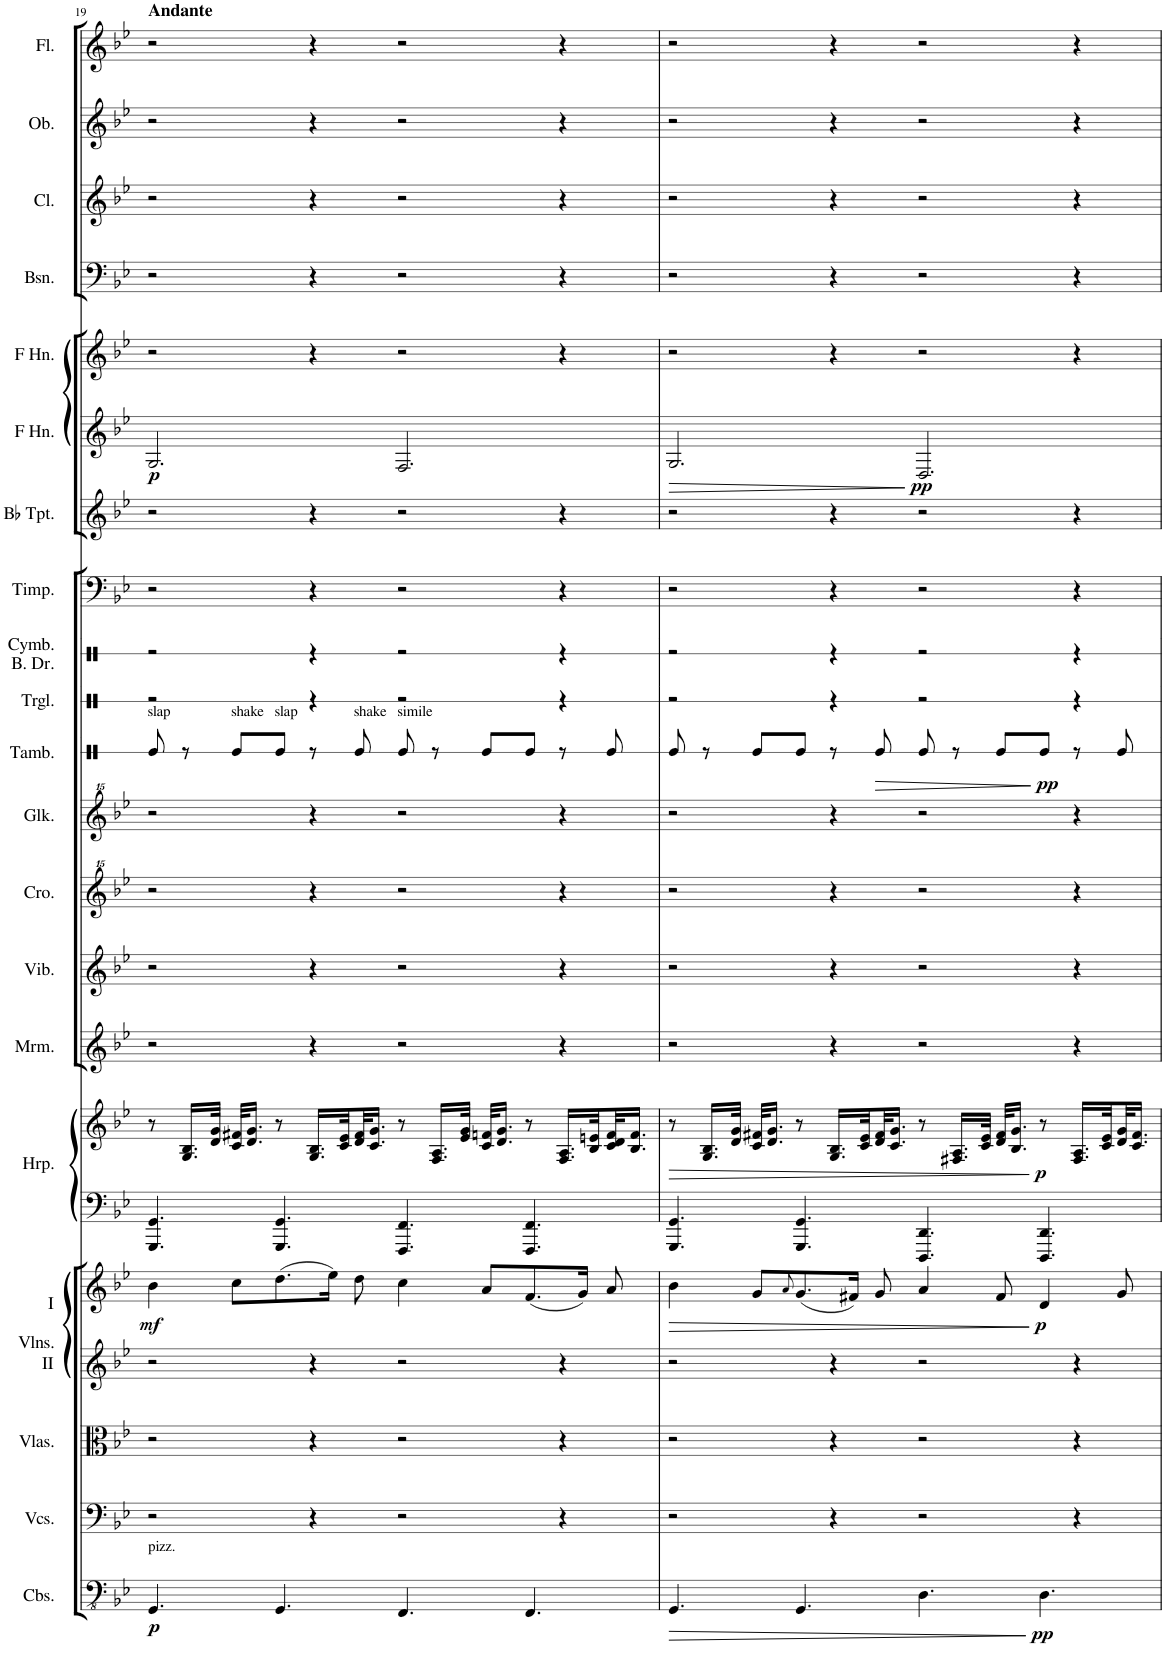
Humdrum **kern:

**kern	**dynam	**kern	**kern	**kern	**kern	**dynam	**kern	**kern	**dynam	**kern	**kern	**kern	**kern	**kern	**dynam	**kern	**kern	**kern	**kern	**kern	**dynam	**kern	**kern	**kern	**kern	**kern
*part21	*part21	*part20	*part19	*part18	*part17	*part17	*part16	*part16	*part16	*part15	*part14	*part13	*part12	*part11	*part11	*part10	*part9	*part8	*part7	*part6	*part6	*part5	*part4	*part3	*part2	*part1
*staff22	*staff22	*staff21	*staff20	*staff19	*staff18	*staff18	*staff17	*staff16	*staff16/17	*staff15	*staff14	*staff13	*staff12	*staff11	*staff11	*staff10	*staff9	*staff8	*staff7	*staff6	*staff6	*staff5	*staff4	*staff3	*staff2	*staff1
*I"Contrabasses	*	*I"Violoncellos	*I"Violas	*I"II	*I"I  Violins	*	*I"Harp	*	*	*I"Marimba	*I"Vibraphone	*I"Crotales	*I"Glockenspiel	*I"Tambourine	*	*I"Triangle	*I"Cymbals &amp; Bass Drum	*I"Timpani	*I"Bb Trumpet	*I"Horn in F	*	*I"Horn in F	*I"Bassoon	*I"Clarinet	*I"Oboe	*I"Flute
*I'Cbs.	*	*I'Vcs.	*I'Vlas.	*I'II	*I'I  Vlns.	*	*I'Hrp.	*	*	*I'Mrm.	*I'Vib.	*I'Cro.	*I'Glk.	*I'Tamb.	*	*I'Trgl.	*I'Cymb. B. Dr.	*I'Timp.	*I'Bb Tpt.	*	*	*	*I'Bsn.	*I'Cl.	*I'Ob.	*I'Fl.
!!LO:PB:g=z
*clefFv4	*	*clefF4	*clefC3	*clefG2	*clefG2	*	*clefF4	*clefG2	*	*clefG2	*clefG2	*clefG^^2	*clefG^^2	*clefX	*	*clefX	*clefX	*clefF4	*clefG2	*clefG2	*	*clefG2	*clefF4	*clefG2	*clefG2	*clefG2
*	*	*	*	*	*ITrd1c2	*	*ITrd5c9	*ITrd5c9	*	*	*	*	*	*	*	*	*	*	*ITrd7c12	*ITrd4c7	*	*	*	*	*	*
*k[b-e-]	*	*k[b-e-]	*k[b-e-]	*k[b-e-]	*k[b-e-]	*	*k[b-e-]	*k[b-e-]	*	*k[b-e-]	*k[b-e-]	*k[b-e-]	*k[b-e-]	*k[]	*	*k[]	*k[]	*k[b-e-]	*k[b-e-]	*k[b-e-]	*	*k[b-e-]	*k[b-e-]	*k[b-e-]	*k[b-e-]	*k[b-e-]
*M6/4	*	*M6/4	*M6/4	*M6/4	*M6/4	*	*M6/4	*M6/4	*	*M6/4	*M6/4	*M6/4	*M6/4	*M6/4	*	*M6/4	*M6/4	*M6/4	*M6/4	*M6/4	*	*M6/4	*M6/4	*M6/4	*M6/4	*M6/4
=19	=19	=19	=19	=19	=19	=19	=19	=19	=19	=19	=19	=19	=19	=19	=19	=19	=19	=19	=19	=19	=19	=19	=19	=19	=19	=19
!	!	!	!	!	!	!	!	!	!	!	!	!	!	!	!	!	!	!	!	!	!	!	!	!	!	!LO:TX:a:B:t=Andante
!	!	!	!	!	!	!	!	!	!	!	!	!	!	!LO:TX:a:t=slap	!	!	!	!	!	!	!	!	!	!	!	!
!LO:TX:a:t=pizz.	!	!	!	!	!	!	!	!	!	!	!	!	!	!	!	!	!	!	!	!	!	!	!	!	!	!
!	!LO:DY:b	!	!	!	!	!LO:DY:b	!	!	!	!	!	!	!	!	!	!	!	!	!	!	!LO:DY:b	!	!	!	!	!
4.GGG/	p	2r	2r	2r	4b-\	mf	4.GGG/ 4.GG/	8r	.	2r	2r	2r	2r	8Re/	.	2r	2r	2r	2r	2.G/	p	2r	2r	2r	2r	2r
.	.	.	.	.	.	.	.	16.G/ 16.B-/LL	.	.	.	.	.	8r	.	.	.	.	.	.	.	.	.	.	.	.
.	.	.	.	.	.	.	.	32d/ 32g/JJk	.	.	.	.	.	.	.	.	.	.	.	.	.	.	.	.	.	.
!	!	!	!	!	!	!	!	!	!	!	!	!	!	!LO:TX:a:t=shake	!	!	!	!	!	!	!	!	!	!	!	!
.	.	.	.	.	8cc\L	.	.	32c/ 32f#X/KLL	.	.	.	.	.	8Re/L	.	.	.	.	.	.	.	.	.	.	.	.
.	.	.	.	.	.	.	.	16.d/ 16.g/JJ	.	.	.	.	.	.	.	.	.	.	.	.	.	.	.	.	.	.
!	!	!	!	!	!	!	!	!	!	!	!	!	!	!LO:TX:a:t=slap	!	!	!	!	!	!	!	!	!	!	!	!
4.GGG/	.	.	.	.	(8.dd\	.	4.GGG/ 4.GG/	8r	.	.	.	.	.	8Re/J	.	.	.	.	.	.	.	.	.	.	.	.
.	.	4r	4r	4r	.	.	.	16.G/ 16.B-/LL	.	4r	4r	4r	4r	8r	.	4r	4r	4r	4r	.	.	4r	4r	4r	4r	4r
.	.	.	.	.	16ee-\Jk)	.	.	.	.	.	.	.	.	.	.	.	.	.	.	.	.	.	.	.	.	.
.	.	.	.	.	.	.	.	32c/ 32e-/L	.	.	.	.	.	.	.	.	.	.	.	.	.	.	.	.	.	.
!	!	!	!	!	!	!	!	!	!	!	!	!	!	!LO:TX:a:t=shake	!	!	!	!	!	!	!	!	!	!	!	!
.	.	.	.	.	8dd\	.	.	32d/ 32f#/J	.	.	.	.	.	8Re/	.	.	.	.	.	.	.	.	.	.	.	.
.	.	.	.	.	.	.	.	16.c/ 16.g/JJ	.	.	.	.	.	.	.	.	.	.	.	.	.	.	.	.	.	.
!	!	!	!	!	!	!	!	!	!	!	!	!	!	!LO:TX:a:t=simile	!	!	!	!	!	!	!	!	!	!	!	!
4.FFF/	.	2r	2r	2r	4cc\	.	4.FFF/ 4.FF/	8r	.	2r	2r	2r	2r	8Re/	.	2r	2r	2r	2r	2.F/	.	2r	2r	2r	2r	2r
.	.	.	.	.	.	.	.	16.F/ 16.A/LL	.	.	.	.	.	8r	.	.	.	.	.	.	.	.	.	.	.	.
.	.	.	.	.	.	.	.	32e-/ 32g/JJk	.	.	.	.	.	.	.	.	.	.	.	.	.	.	.	.	.	.
.	.	.	.	.	8a/L	.	.	32c/ 32fn/KLL	.	.	.	.	.	8Re/L	.	.	.	.	.	.	.	.	.	.	.	.
.	.	.	.	.	.	.	.	16.d/ 16.g/JJ	.	.	.	.	.	.	.	.	.	.	.	.	.	.	.	.	.	.
4.FFF/	.	.	.	.	(8.f/	.	4.FFF/ 4.FF/	8r	.	.	.	.	.	8Re/J	.	.	.	.	.	.	.	.	.	.	.	.
.	.	4r	4r	4r	.	.	.	16.F/ 16.A/LL	.	4r	4r	4r	4r	8r	.	4r	4r	4r	4r	.	.	4r	4r	4r	4r	4r
.	.	.	.	.	16g/Jk)	.	.	.	.	.	.	.	.	.	.	.	.	.	.	.	.	.	.	.	.	.
.	.	.	.	.	.	.	.	32B-/ 32en/L	.	.	.	.	.	.	.	.	.	.	.	.	.	.	.	.	.	.
.	.	.	.	.	8a/	.	.	32c/ 32d/ 32f/J	.	.	.	.	.	8Re/	.	.	.	.	.	.	.	.	.	.	.	.
.	.	.	.	.	.	.	.	16.B-/ 16.f/JJ	.	.	.	.	.	.	.	.	.	.	.	.	.	.	.	.	.	.
=20	=20	=20	=20	=20	=20	=20	=20	=20	=20	=20	=20	=20	=20	=20	=20	=20	=20	=20	=20	=20	=20	=20	=20	=20	=20	=20
!	!LO:HP:b	!	!	!	!	!LO:HP:b	!	!	!LO:HP:b	!	!	!	!	!	!	!	!	!	!	!	!LO:HP:b	!	!	!	!	!
4.GGG/	>	2r	2r	2r	4b-\	>	4.GGG/ 4.GG/	8r	>	2r	2r	2r	2r	8Re/	.	2r	2r	2r	2r	2.G/	>	2r	2r	2r	2r	2r
.	.	.	.	.	.	.	.	16.G/ 16.B-/LL	.	.	.	.	.	8r	.	.	.	.	.	.	.	.	.	.	.	.
.	.	.	.	.	.	.	.	32d/ 32g/JJk	.	.	.	.	.	.	.	.	.	.	.	.	.	.	.	.	.	.
.	.	.	.	.	8g/L	.	.	32c/ 32f#X/KLL	.	.	.	.	.	8Re/L	.	.	.	.	.	.	.	.	.	.	.	.
.	.	.	.	.	.	.	.	16.d/ 16.g/JJ	.	.	.	.	.	.	.	.	.	.	.	.	.	.	.	.	.	.
.	.	.	.	.	8qa/	.	.	.	.	.	.	.	.	.	.	.	.	.	.	.	.	.	.	.	.	.
4.GGG/	.	.	.	.	(8.g/	.	4.GGG/ 4.GG/	8r	.	.	.	.	.	8Re/J	.	.	.	.	.	.	.	.	.	.	.	.
.	.	4r	4r	4r	.	.	.	16.G/ 16.B-/LL	.	4r	4r	4r	4r	8r	.	4r	4r	4r	4r	.	.	4r	4r	4r	4r	4r
.	.	.	.	.	16f#X/Jk)	.	.	.	.	.	.	.	.	.	.	.	.	.	.	.	.	.	.	.	.	.
.	.	.	.	.	.	.	.	32c/ 32e-/L	.	.	.	.	.	.	.	.	.	.	.	.	.	.	.	.	.	.
!	!	!	!	!	!	!	!	!	!	!	!	!	!	!	!LO:HP:b	!	!	!	!	!	!	!	!	!	!	!
.	.	.	.	.	8g/	.	.	32d/ 32f#/J	.	.	.	.	.	8Re/	>	.	.	.	.	.	.	.	.	.	.	.
.	.	.	.	.	.	.	.	16.c/ 16.g/JJ	.	.	.	.	.	.	.	.	.	.	.	.	.	.	.	.	.	.
!	!	!	!	!	!	!	!	!	!	!	!	!	!	!	!	!	!	!	!	!	!LO:DY:n=1:b	!	!	!	!	!
4.DD\	.	2r	2r	2r	4a/	.	4.DDD/ 4.DD/	8r	.	2r	2r	2r	2r	8Re/	.	2r	2r	2r	2r	2.D/	] pp	2r	2r	2r	2r	2r
.	.	.	.	.	.	.	.	16.F#X/ 16.A/LL	.	.	.	.	.	8r	.	.	.	.	.	.	.	.	.	.	.	.
.	.	.	.	.	.	.	.	32c/ 32e-/JJk	.	.	.	.	.	.	.	.	.	.	.	.	.	.	.	.	.	.
.	.	.	.	.	8f#/	.	.	32d/ 32f#/KLL	.	.	.	.	.	8Re/L	.	.	.	.	.	.	.	.	.	.	.	.
.	.	.	.	.	.	.	.	16.B-/ 16.g/JJ	.	.	.	.	.	.	.	.	.	.	.	.	.	.	.	.	.	.
!	!LO:DY:n=1:b	!	!	!	!	!LO:DY:n=1:b	!	!	!LO:DY:n=1:b	!	!	!	!	!	!LO:DY:n=1:b	!	!	!	!	!	!	!	!	!	!	!
4.DD\	] pp	.	.	.	4d/	] p	4.DDD/ 4.DD/	8r	] p	.	.	.	.	8Re/J	] pp	.	.	.	.	.	.	.	.	.	.	.
.	.	4r	4r	4r	.	.	.	16.F#/ 16.A/LL	.	4r	4r	4r	4r	8r	.	4r	4r	4r	4r	.	.	4r	4r	4r	4r	4r
.	.	.	.	.	.	.	.	32c/ 32e-/L	.	.	.	.	.	.	.	.	.	.	.	.	.	.	.	.	.	.
.	.	.	.	.	8g/	.	.	32d/ 32g/J	.	.	.	.	.	8Re/	.	.	.	.	.	.	.	.	.	.	.	.
.	.	.	.	.	.	.	.	16.c/ 16.f#/JJ	.	.	.	.	.	.	.	.	.	.	.	.	.	.	.	.	.	.
=	=	=	=	=	=	=	=	=	=	=	=	=	=	=	=	=	=	=	=	=	=	=	=	=	=	=
*-	*-	*-	*-	*-	*-	*-	*-	*-	*-	*-	*-	*-	*-	*-	*-	*-	*-	*-	*-	*-	*-	*-	*-	*-	*-	*-
